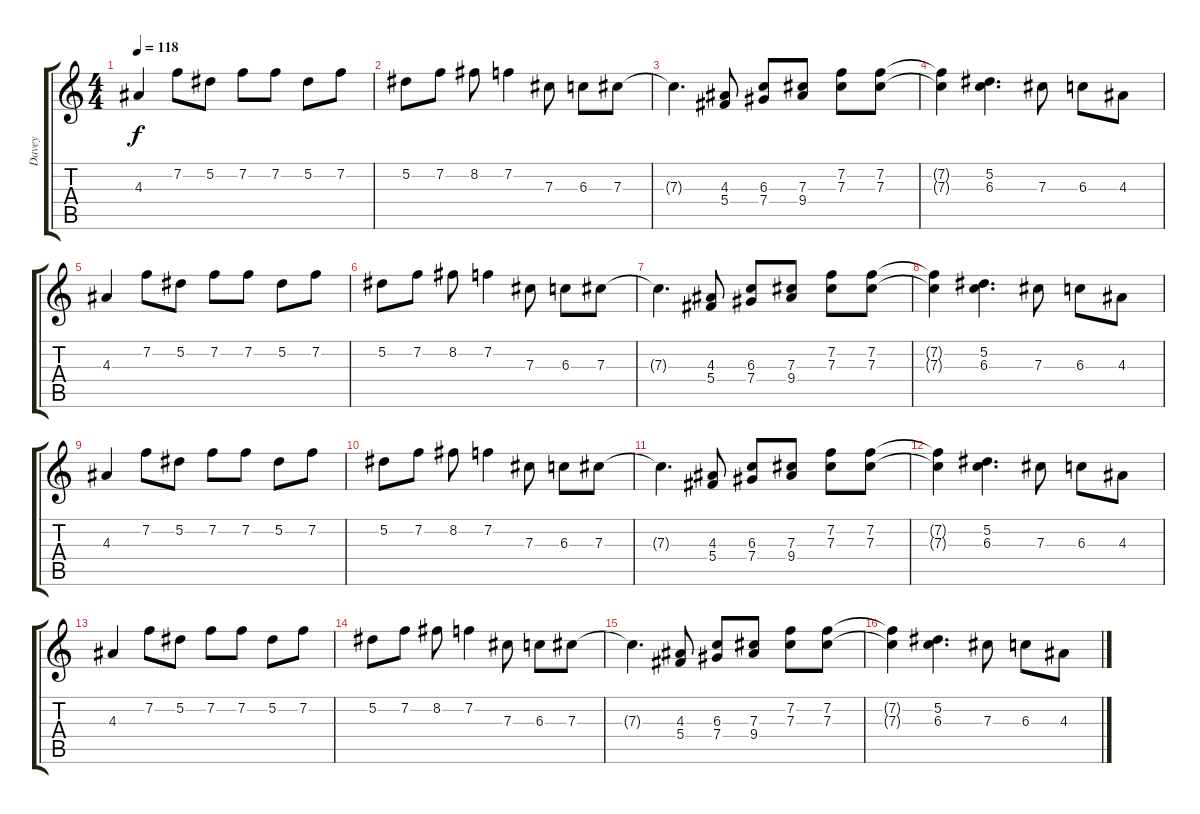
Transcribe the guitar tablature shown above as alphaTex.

\track ("Davey" "Davey") {instrument contrabass}
\staff {score tabs}
\tuning (Eb4 Bb3 Gb3 Db3 Ab2 Eb2) {hide}
\ts (4 4)
\tempo 118
\clef g2
\ks c
4.3.4{dy f} 7.2.8 5.2.8 7.2.8 7.2.8 5.2.8 7.2.8 |
5.2.8 7.2.8 8.2.8 7.2.4 7.3.8 6.3.8 7.3.8 |
7.3{t}.4{d} (4.3 5.4).8 (6.3 7.4).8 (7.3 9.4).8 (7.2 7.3).8 (7.2 7.3).8 |
(7.2{t} 7.3{t}).4 (5.2 6.3).4{d} 7.3.8 6.3.8 4.3.8 |
4.3.4 7.2.8 5.2.8 7.2.8 7.2.8 5.2.8 7.2.8 |
5.2.8 7.2.8 8.2.8 7.2.4 7.3.8 6.3.8 7.3.8 |
7.3{t}.4{d} (4.3 5.4).8 (6.3 7.4).8 (7.3 9.4).8 (7.2 7.3).8 (7.2 7.3).8 |
(7.2{t} 7.3{t}).4 (5.2 6.3).4{d} 7.3.8 6.3.8 4.3.8 |
4.3.4 7.2.8 5.2.8 7.2.8 7.2.8 5.2.8 7.2.8 |
5.2.8 7.2.8 8.2.8 7.2.4 7.3.8 6.3.8 7.3.8 |
7.3{t}.4{d} (4.3 5.4).8 (6.3 7.4).8 (7.3 9.4).8 (7.2 7.3).8 (7.2 7.3).8 |
(7.2{t} 7.3{t}).4 (5.2 6.3).4{d} 7.3.8 6.3.8 4.3.8 |
4.3.4 7.2.8 5.2.8 7.2.8 7.2.8 5.2.8 7.2.8 |
5.2.8 7.2.8 8.2.8 7.2.4 7.3.8 6.3.8 7.3.8 |
7.3{t}.4{d} (4.3 5.4).8 (6.3 7.4).8 (7.3 9.4).8 (7.2 7.3).8 (7.2 7.3).8 |
(7.2{t} 7.3{t}).4 (5.2 6.3).4{d} 7.3.8 6.3.8 4.3.8
